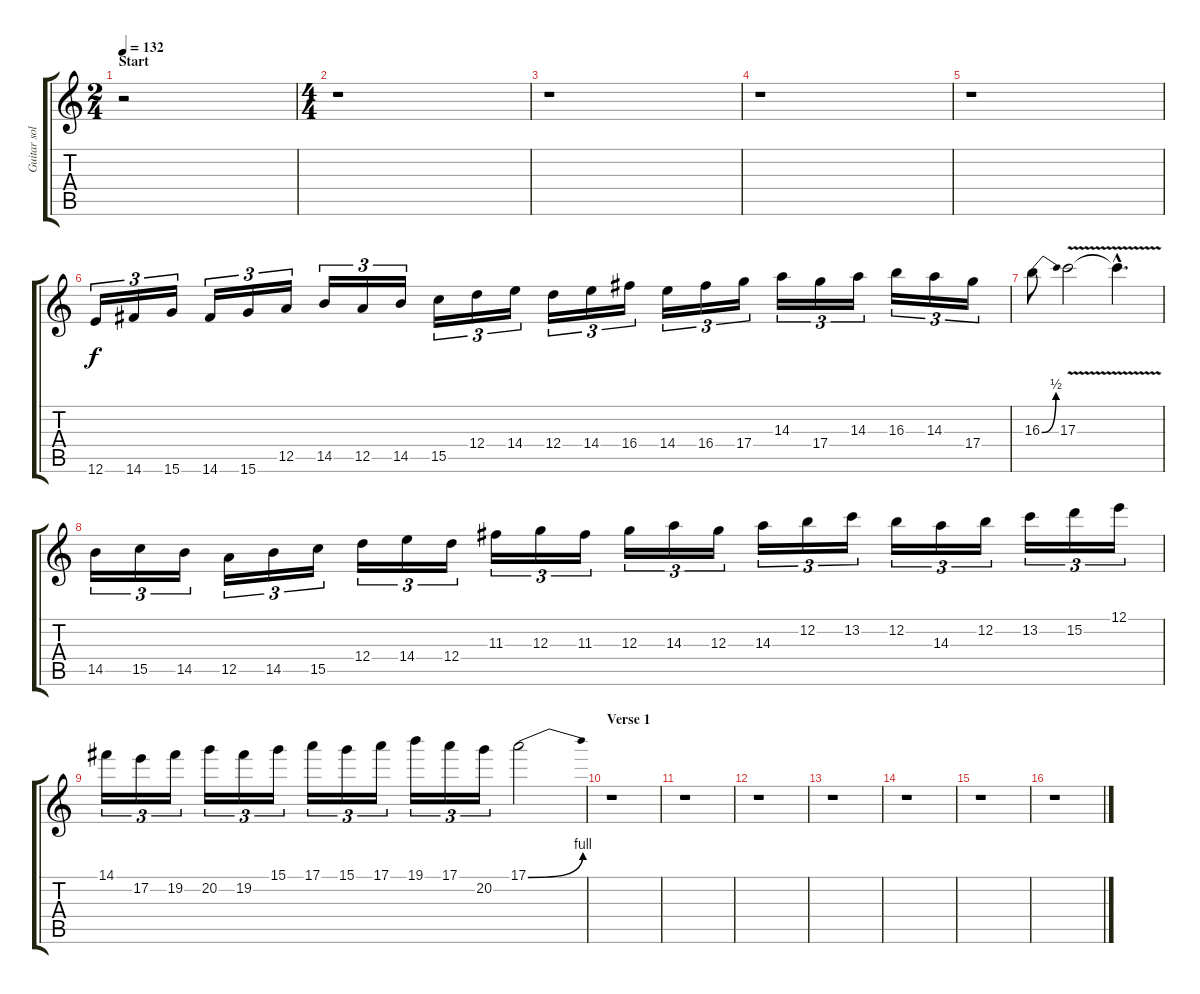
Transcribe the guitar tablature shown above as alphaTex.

\track ("Guitar solos" "Guitar sol") {instrument overdrivenguitar}
\staff {score tabs}
\tuning (E4 B3 G3 D3 A2 E2) {hide}
\ts (2 4)
\section ("" "Start")
\tempo 132
\clef g2
\ks c
r.2{dy f instrument overdrivenguitar} |
\ts (4 4)
r.1 |
r.1 |
r.1 |
r.1 |
12.6.16{tu (3 2)} 14.6.16{tu (3 2)} 15.6.16{tu (3 2)} 14.6.16{tu (3 2)} 15.6.16{tu (3 2)} 12.5.16{tu (3 2)} 14.5.16{tu (3 2)} 12.5.16{tu (3 2)} 14.5.16{tu (3 2)} 15.5.16{tu (3 2)} 12.4.16{tu (3 2)} 14.4.16{tu (3 2)} 12.4.16{tu (3 2)} 14.4.16{tu (3 2)} 16.4.16{tu (3 2)} 14.4.16{tu (3 2)} 16.4.16{tu (3 2)} 17.4.16{tu (3 2)} 14.3.16{tu (3 2)} 17.4.16{tu (3 2)} 14.3.16{tu (3 2)} 16.3.16{tu (3 2)} 14.3.16{tu (3 2)} 17.4.16{tu (3 2)} |
16.3{be (bend 0 0 60 2)}.8 17.3{v}.2 17.3{hac t}.4{d} |
14.5.16{tu (3 2)} 15.5.16{tu (3 2)} 14.5.16{tu (3 2)} 12.5.16{tu (3 2)} 14.5.16{tu (3 2)} 15.5.16{tu (3 2)} 12.4.16{tu (3 2)} 14.4.16{tu (3 2)} 12.4.16{tu (3 2)} 11.3.16{tu (3 2)} 12.3.16{tu (3 2)} 11.3.16{tu (3 2)} 12.3.16{tu (3 2)} 14.3.16{tu (3 2)} 12.3.16{tu (3 2)} 14.3.16{tu (3 2)} 12.2.16{tu (3 2)} 13.2.16{tu (3 2)} 12.2.16{tu (3 2)} 14.3.16{tu (3 2)} 12.2.16{tu (3 2)} 13.2.16{tu (3 2)} 15.2.16{tu (3 2)} 12.1.16{tu (3 2)} |
14.1.16{tu (3 2)} 17.2.16{tu (3 2)} 19.2.16{tu (3 2)} 20.2.16{tu (3 2)} 19.2.16{tu (3 2)} 15.1.16{tu (3 2)} 17.1.16{tu (3 2)} 15.1.16{tu (3 2)} 17.1.16{tu (3 2)} 19.1.16{tu (3 2)} 17.1.16{tu (3 2)} 20.2.16{tu (3 2)} 17.1{be (bend 0 0 60 4)}.2 |
\section ("" "Verse 1")
r.1 |
r.1 |
r.1 |
r.1 |
r.1 |
r.1 |
r.1
